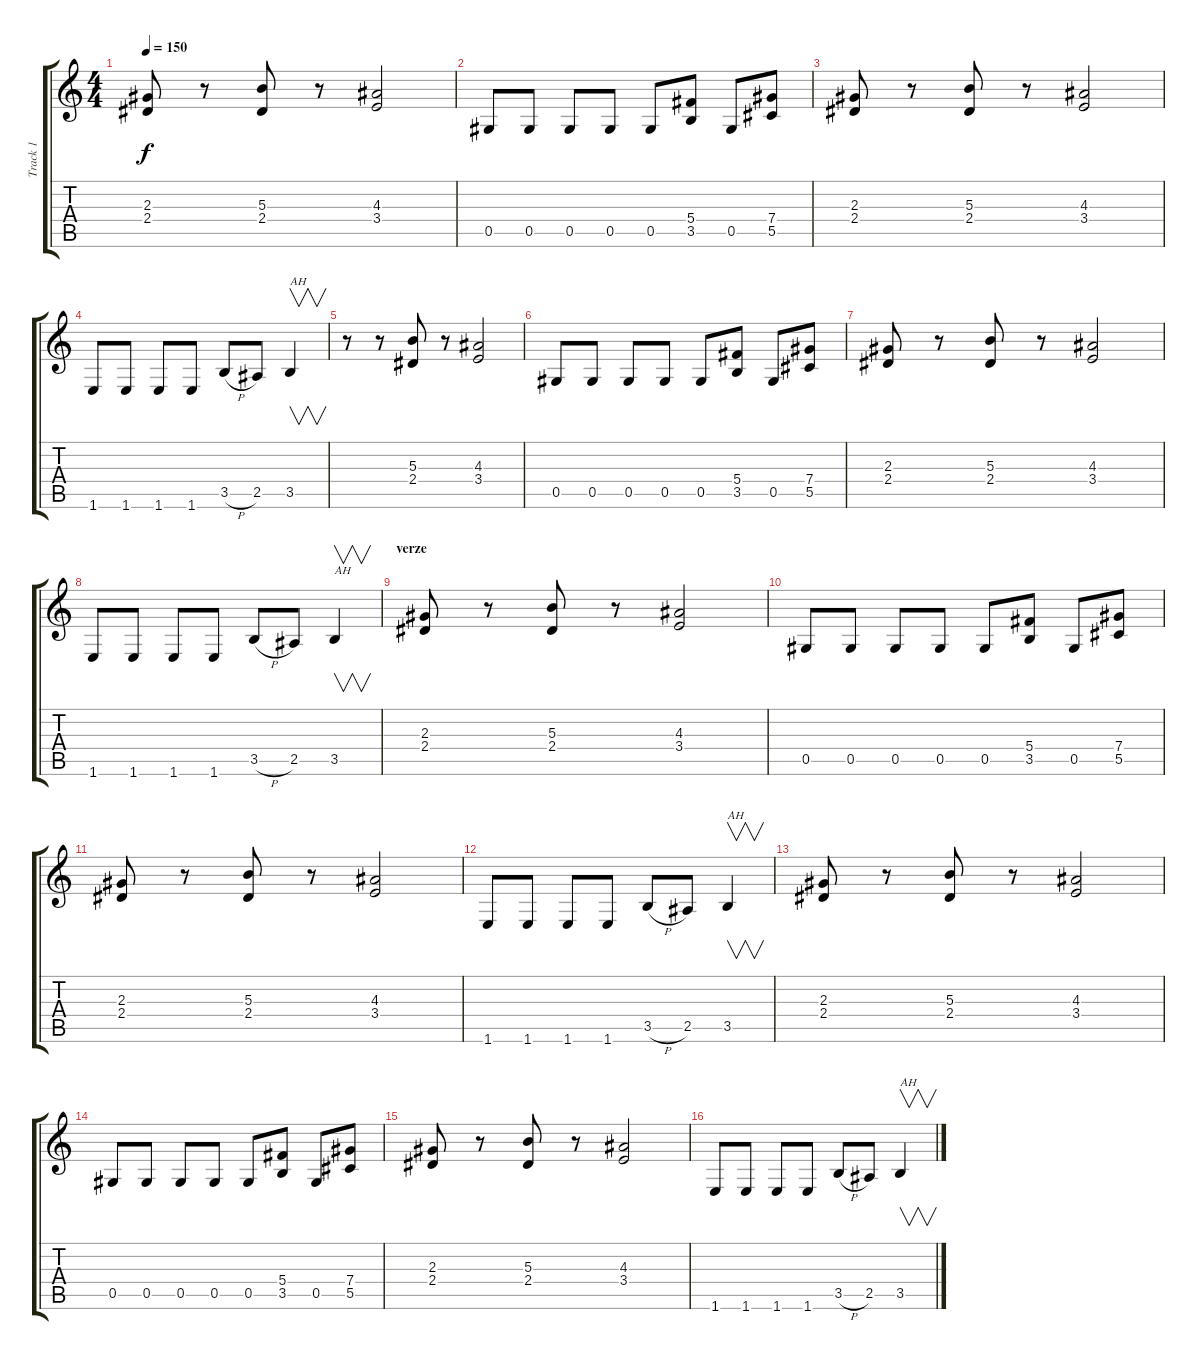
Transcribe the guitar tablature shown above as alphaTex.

\track ("Track 1" "Track 1") {instrument distortionguitar}
\staff {score tabs}
\tuning (Eb4 Bb3 Gb3 Db3 Ab2 Eb2) {hide}
\ts (4 4)
\tempo 150
\clef g2
\ks c
(2.3 2.4).8{dy f volume 13 balance 5 instrument distortionguitar} r.8 (5.3 2.4).8 r.8 (4.3 3.4).2 |
0.5.8 0.5.8 0.5.8 0.5.8 0.5.8 (5.4 3.5).8 0.5.8 (7.4 5.5).8 |
(2.3 2.4).8 r.8 (5.3 2.4).8 r.8 (4.3 3.4).2 |
1.6.8 1.6.8 1.6.8 1.6.8 3.5{h}.8 2.5.8 3.5.4{v txt "AH"} |
r.8 r.8 (5.3 2.4).8 r.8 (4.3 3.4).2 |
0.5.8 0.5.8 0.5.8 0.5.8 0.5.8 (5.4 3.5).8 0.5.8 (7.4 5.5).8 |
(2.3 2.4).8 r.8 (5.3 2.4).8 r.8 (4.3 3.4).2 |
1.6.8 1.6.8 1.6.8 1.6.8 3.5{h}.8 2.5.8 3.5.4{v txt "AH"} |
\section ("" "verze")
(2.3 2.4).8 r.8 (5.3 2.4).8 r.8 (4.3 3.4).2 |
0.5.8 0.5.8 0.5.8 0.5.8 0.5.8 (5.4 3.5).8 0.5.8 (7.4 5.5).8 |
(2.3 2.4).8 r.8 (5.3 2.4).8 r.8 (4.3 3.4).2 |
1.6.8 1.6.8 1.6.8 1.6.8 3.5{h}.8 2.5.8 3.5.4{v txt "AH"} |
(2.3 2.4).8 r.8 (5.3 2.4).8 r.8 (4.3 3.4).2 |
0.5.8 0.5.8 0.5.8 0.5.8 0.5.8 (5.4 3.5).8 0.5.8 (7.4 5.5).8 |
(2.3 2.4).8 r.8 (5.3 2.4).8 r.8 (4.3 3.4).2 |
1.6.8 1.6.8 1.6.8 1.6.8 3.5{h}.8 2.5.8 3.5.4{v txt "AH"}
